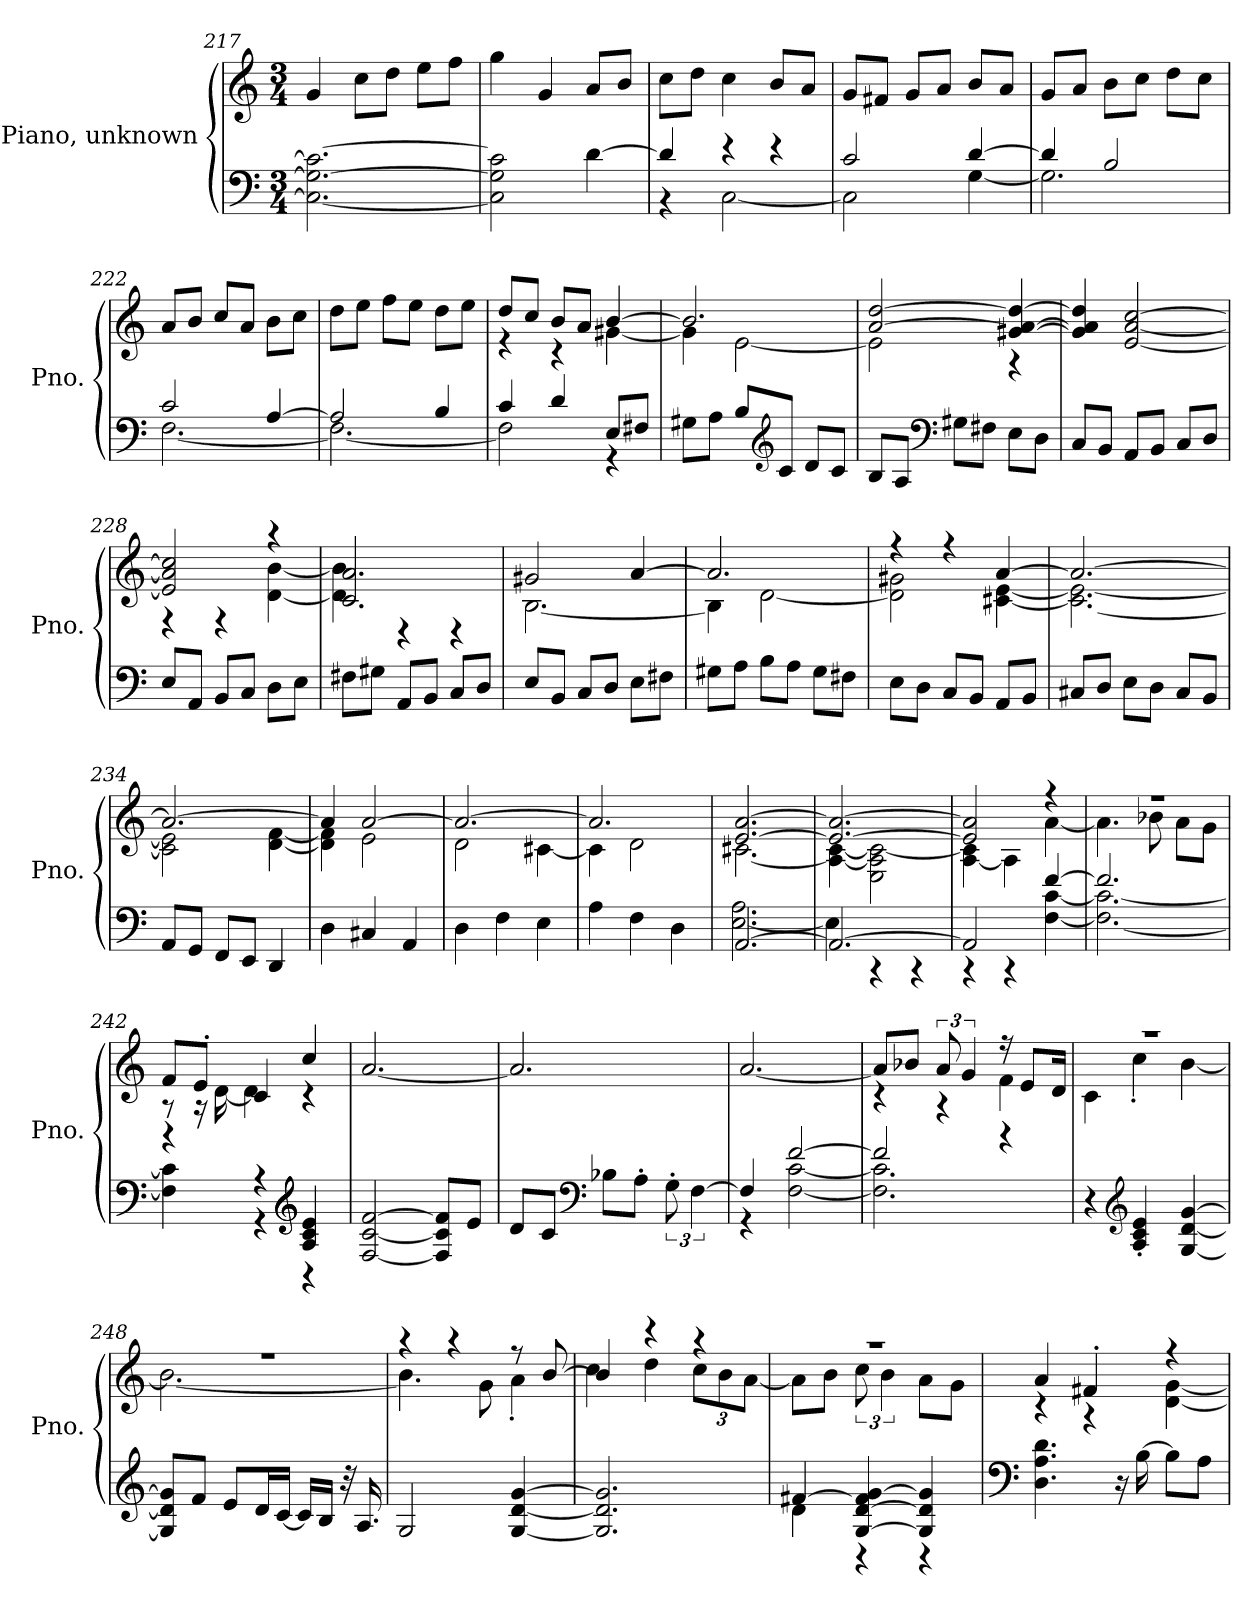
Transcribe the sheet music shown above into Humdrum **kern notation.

**kern	**kern
*part1	*part1
*staff2	*staff1
*I"Piano, unknown	*
*I'Pno.	*
*clefF4	*clefG2
*k[]	*k[]
*M3/4	*M3/4
=217	=217
2.C\_ 2.G\_ 2.c\_	4g/
.	8cc\L
.	8dd\J
.	8ee\L
.	8ff\J
=218	=218
2C\] 2G\] 2c\]	4gg\
.	4g/
[4d\	8a/L
.	8b/J
=219	=219
*^	*
4d/]	4r	8cc\L
.	.	8dd\J
4r	[2C\	4cc\
4r	.	8b/L
.	.	8a/J
=220	=220	=220
2c/	2C\]	8g/L
.	.	8f#X/J
.	.	8g/L
.	.	8a/J
[4d/	[4G\	8b/L
.	.	8a/J
=221	=221	=221
4d/]	2.G\]	8g/L
.	.	8a/J
2B/	.	8b\L
.	.	8cc\J
.	.	8dd\L
.	.	8cc\J
!!LO:LB:g=z
=222	=222	=222
2c/	[2.F\	8a/L
.	.	8b/J
.	.	8cc/L
.	.	8a/J
[4A/	.	8b\L
.	.	8cc\J
=223	=223	=223
2A/]	2.F\_	8dd\L
.	.	8ee\J
.	.	8ff\L
.	.	8ee\J
4B/	.	8dd\L
.	.	8ee\J
=224	=224	=224
*	*	*^
4c/	2F\]	8dd/L	4r
.	.	8cc/J	.
4d/	.	8b/L	4r
.	.	8a/J	.
8E/L	4r	[4b/	[4g#X\
8F#X/J	.	.	.
*v	*v	*	*
=225	=225	=225
8G#X\L	2.b/]	4g#\]
8A\J	.	.
8B/L	.	[2e\
*clefG2	*	*
8c/J	.	.
8d/L	.	.
8c/J	.	.
=226	=226	=226
8B/L	[2a/ [2dd/	2e\]
8A/J	.	.
*clefF4	*	*
8G#X\L	.	.
8F#X\J	.	.
8E\L	[4g#X/ 4a/_ 4dd/_	4r
8D\J	.	.
*	*v	*v
!!LO:LB:g=z
=227	=227
8C/L	4g#/] 4a/] 4dd/]
8BB/J	.
8AA/L	[2e/ [2a/ [2cc/
8BB/J	.
8C/L	.
8D/J	.
=228	=228
*	*^
8E/L	2e/] 2a/] 2cc/]	4r
8AA/J	.	.
8BB/L	.	4r
8C/J	.	.
8D\L	4r	[4d\ [4b\
8E\J	.	.
=229	=229	=229
8F#X\L	2.c/ 2.a/	4d\] 4b\]
8G#X\J	.	.
8AA/L	.	4r
8BB/J	.	.
8C/L	.	4r
8D/J	.	.
=230	=230	=230
8E/L	2g#X/	[2.B\
8BB/J	.	.
8C/L	.	.
8D/J	.	.
8E\L	[4a/	.
8F#X\J	.	.
=231	=231	=231
8G#X\L	2.a/]	4B\]
8A\J	.	.
8B\L	.	[2d\
8A\J	.	.
8G#\L	.	.
8F#X\J	.	.
=232	=232	=232
8E\L	4r	2d\] 2g#X\
8D\J	.	.
8C/L	4r	.
8BB/J	.	.
8AA/L	[4a/	[4c#X\ [4e\
8BB/J	.	.
!!LO:LB:g=z	!!
=233	=233	=233
8C#X/L	2.a/_	2.c#\_ 2.e\_
8D/J	.	.
8E\L	.	.
8D\J	.	.
8C#/L	.	.
8BB/J	.	.
=234	=234	=234
8AA/L	2.a/_	2c#\] 2e\]
8GG/J	.	.
8FF/L	.	.
8EE/J	.	.
4DD/	.	[4d\ [4f\
=235	=235	=235
4D\	4a/]	4d\] 4f\]
4C#X/	[2a/	2e\
4AA/	.	.
=236	=236	=236
4D\	2.a/_	2d\
4F\	.	.
4E\	.	[4c#X\
=237	=237	=237
4A\	2.a/]	4c#\]
4F\	.	2d\
4D\	.	.
=238	=238	=238
*^	*	*
[2.AA/	[2.E\ 2.A\	[2.e/ [2.a/	[2.c#X\
=239	=239	=239	=239
2.AA/_	4E\]	2.e/_ 2.a/_	[4A\ 4c#\_
.	4r	.	2E\ 2A\] 2c#\_
.	4r	.	.
=240	=240	=240	=240
2AA/]	4r	2e/] 2a/]	[4A\ 4c#\]
.	4r	.	4A\]
[4f/	[4F\ [4c\	4r	[4a\
!!LO:PB:g=z	!!
=241	=241	=241	=241
2.f/]	2.F\_ 2.c\_	2.r	4.a\]
.	.	.	8b-X\
.	.	.	8a\L
.	.	.	8g\J
=242	=242	=242	=242
4r	4F\] 4c\]	8f/L	8r
.	.	8e'/J	16r
.	.	.	[16d\
4r	4r	4c/	4d\]
*clefG2	*	*	*
4A/ 4c/ 4e/	4r	4cc/	4r
*v	*v	*	*
*	*v	*v
=243	=243
[2F/ [2c/ [2f/	[2.a/
8F/] 8c/] 8f/]L	.
8e/J	.
=244	=244
8d/L	2.a/]
8c/J	.
*clefF4	*
8B-X\L	.
8A'\J	.
12G'\	.
[6F\	.
=245	=245
*^	*
4F/]	4r	[2.a/
[2f/	[2F\ [2c\	.
=246	=246	=246
*	*	*^
2f/]	2.F\] 2.c\]	8a/L]	4r
.	.	8b-X/J	.
.	.	12a/	4r
.	.	6g/	.
4r	.	16r	4f\
.	.	8e/L	.
.	.	16d/Jk	.
*v	*v	*	*
!!LO:LB:g=z	!!
=247	=247	=247
4r	2.r	4c\
*clefG2	*	*
4A/' 4c/' 4e/'	.	4cc'\
[4G/ [4d/ [4g/	.	[4b\
=248	=248	=248
8G/] 8d/] 8g/]L	2.r	2.b\_
8f/J	.	.
8e/L	.	.
16d/L	.	.
[16c/JJ	.	.
16c/LL]	.	.
16B/JJ	.	.
32r	.	.
16.A/	.	.
=249	=249	=249
2G/	4r	4.b\]
.	4r	.
.	.	8g\
[4G/ [4d/ [4g/	8r	4a'\
.	[8b/	.
=250	=250	=250
2.G/] 2.d/] 2.g/]	4b/]	4cc\
.	4r	4dd\
*	*	*Xbrackettup
.	4r	12cc\L
.	.	12b\
.	.	[12a\J
=251	=251	=251
*^	*	*
[4f#X/	4d\	2.r	8a\L]
.	.	.	8b\J
*	*	*	*brackettup
[4G/ [4d/ 4f#/] [4g/	4r	.	12cc\
.	.	.	6b\
4G/] 4d/] 4g/]	4r	.	8a\L
.	.	.	8g\J
*v	*v	*	*
!!LO:LB:g=z	!!
=252	=252	=252
*clefF4	*	*
4.D\ 4.A\ 4.d\	4a/	4r
.	4f#X'/	4r
16r	.	.
[16B\	.	.
8B\L]	4r	[4d\ [4g\
8A\J	.	.
*	*v	*v
=	=
*-	*-
